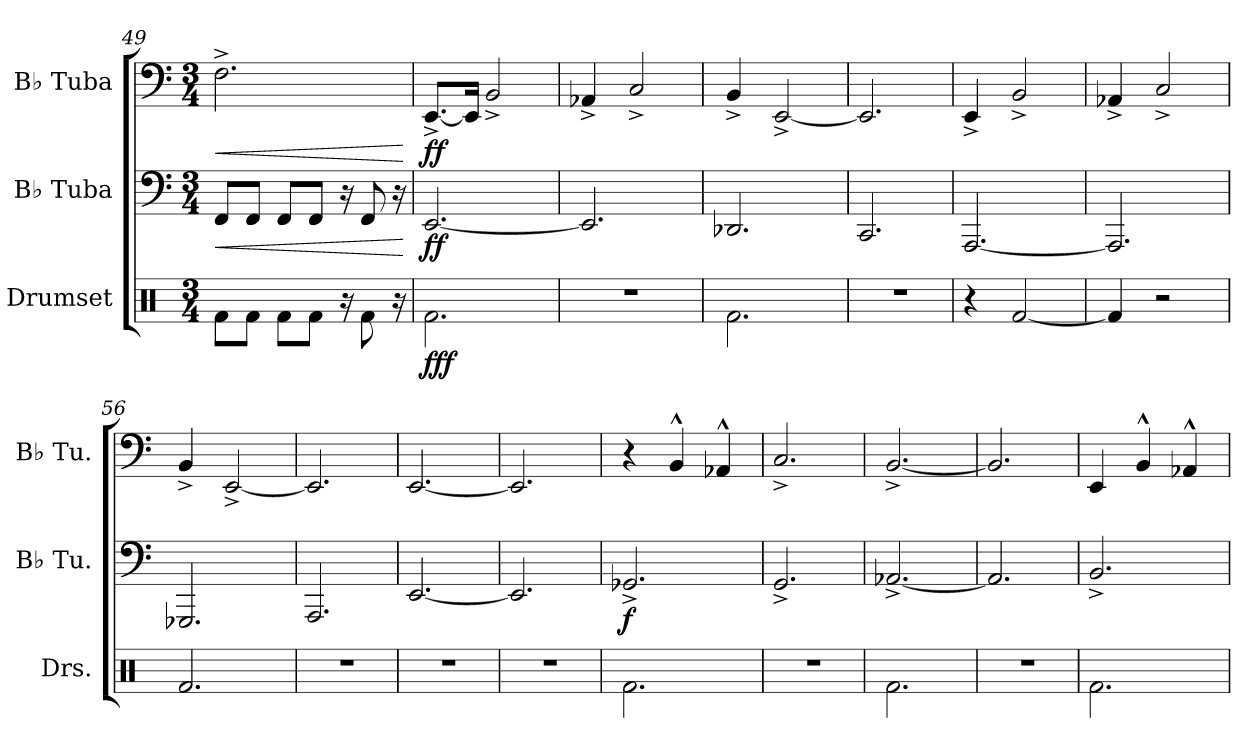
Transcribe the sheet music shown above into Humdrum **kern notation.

**kern	**dynam	**kern	**dynam	**kern	**dynam
*part3	*part3	*part2	*part2	*part1	*part1
*staff3	*staff3	*staff2	*staff2	*staff1	*staff1
*I"Drumset	*	*I"B♭ Tuba	*	*I"B♭ Tuba	*
*I'Drs.	*	*I'B♭ Tu.	*	*I'B♭ Tu.	*
*clefX	*	*clefF4	*	*clefF4	*
*k[]	*	*k[]	*	*k[]	*
*M3/4	*	*M3/4	*	*M3/4	*
=49	=49	=49	=49	=49	=49
!	!	!	!LO:HP:b	!	!LO:HP:b
8Rf\L	.	8FF/L	<	2.F^\	<
8Rf\J	.	8FF/J	.	.	.
8Rf\L	.	8FF/L	.	.	.
8Rf\J	.	8FF/J	.	.	.
16r	.	16r	.	.	.
8Rf\	.	8FF/	.	.	.
16r	.	16r	.	.	.
.	.	.	[	.	[
!!LO:LB:g=z
=50	=50	=50	=50	=50	=50
!	!LO:DY:b	!	!LO:DY:b	!	!LO:DY:b
2.Rf\	fff	[2.EE/	ff	[8.EE^/L	ff
.	.	.	.	16EE/Jk]	.
.	.	.	.	2BB^/	.
=51	=51	=51	=51	=51	=51
2.r	.	2.EE/]	.	4AA-X^/	.
.	.	.	.	2C^/	.
=52	=52	=52	=52	=52	=52
2.Rf\	.	2.DD-X/	.	4BB^/	.
.	.	.	.	[2EE^/	.
=53	=53	=53	=53	=53	=53
2.r	.	2.CC/	.	2.EE/]	.
=54	=54	=54	=54	=54	=54
4r	.	[2.AAA/	.	4EE^/	.
[2Rf/	.	.	.	2BB^/	.
=55	=55	=55	=55	=55	=55
4Rf/]	.	2.AAA/]	.	4AA-X^/	.
2r	.	.	.	2C^/	.
=56	=56	=56	=56	=56	=56
2.Rf/	.	2.GGG-X/	.	4BB^/	.
.	.	.	.	[2EE^/	.
=57	=57	=57	=57	=57	=57
2.r	.	2.AAA/	.	2.EE/]	.
=58	=58	=58	=58	=58	=58
2.r	.	[2.EE/	.	[2.EE/	.
=59	=59	=59	=59	=59	=59
2.r	.	2.EE/]	.	2.EE/]	.
=60	=60	=60	=60	=60	=60
!	!	!	!LO:DY:b	!	!
2.Rf\	.	2.GG-X^/	f	4r	.
.	.	.	.	4BB^^/	.
.	.	.	.	4AA-X^^/	.
=61	=61	=61	=61	=61	=61
2.r	.	2.GG^/	.	2.C^/	.
=62	=62	=62	=62	=62	=62
2.Rf\	.	[2.AA-X^/	.	[2.BB^/	.
!!LO:LB:g=z
=63	=63	=63	=63	=63	=63
2.r	.	2.AA-/]	.	2.BB/]	.
=64	=64	=64	=64	=64	=64
2.Rf\	.	2.BB^/	.	4EE/	.
.	.	.	.	4BB^^/	.
.	.	.	.	4AA-X^^/	.
=	=	=	=	=	=
*-	*-	*-	*-	*-	*-
